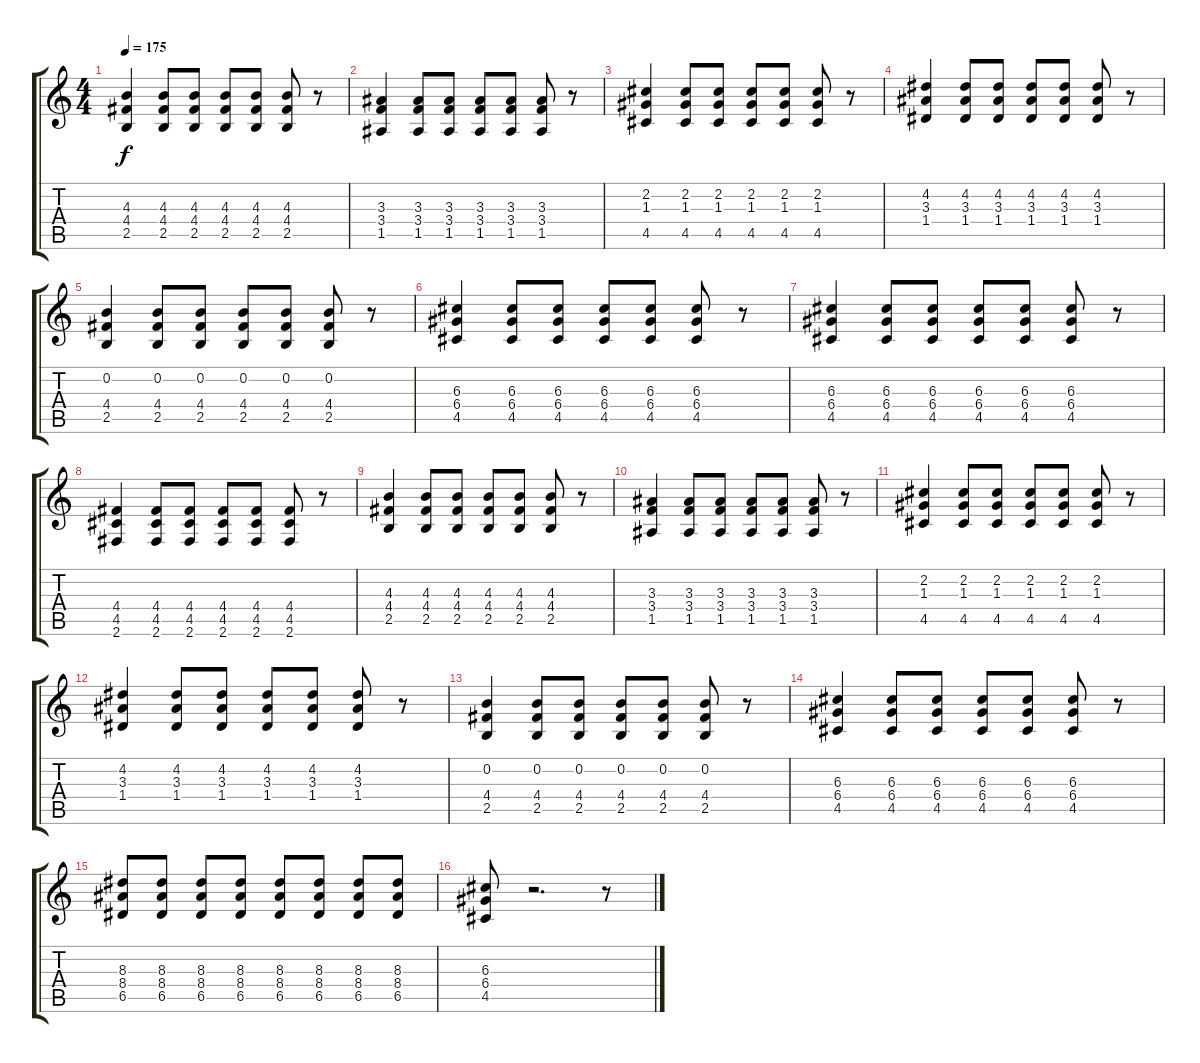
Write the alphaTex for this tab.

\track "" {instrument acousticguitarsteel}
\staff {score tabs}
\tuning (E4 B3 G3 D3 A2 E2) {hide}
\ts (4 4)
\tempo 175
\clef g2
\ks c
(4.3 4.4 2.5).4{dy f} (4.3 4.4 2.5).8 (4.3 4.4 2.5).8 (4.3 4.4 2.5).8 (4.3 4.4 2.5).8 (4.3 4.4 2.5).8 r.8 |
(3.3 3.4 1.5).4 (3.3 3.4 1.5).8 (3.3 3.4 1.5).8 (3.3 3.4 1.5).8 (3.3 3.4 1.5).8 (3.3 3.4 1.5).8 r.8 |
(2.2 1.3 4.5).4 (2.2 1.3 4.5).8 (2.2 1.3 4.5).8 (2.2 1.3 4.5).8 (2.2 1.3 4.5).8 (2.2 1.3 4.5).8 r.8 |
(4.2 3.3 1.4).4 (4.2 3.3 1.4).8 (4.2 3.3 1.4).8 (4.2 3.3 1.4).8 (4.2 3.3 1.4).8 (4.2 3.3 1.4).8 r.8 |
(0.2 4.4 2.5).4 (0.2 4.4 2.5).8 (0.2 4.4 2.5).8 (0.2 4.4 2.5).8 (0.2 4.4 2.5).8 (0.2 4.4 2.5).8 r.8 |
(6.3 6.4 4.5).4 (6.3 6.4 4.5).8 (6.3 6.4 4.5).8 (6.3 6.4 4.5).8 (6.3 6.4 4.5).8 (6.3 6.4 4.5).8 r.8 |
(6.3 6.4 4.5).4 (6.3 6.4 4.5).8 (6.3 6.4 4.5).8 (6.3 6.4 4.5).8 (6.3 6.4 4.5).8 (6.3 6.4 4.5).8 r.8 |
(4.4 4.5 2.6).4 (4.4 4.5 2.6).8 (4.4 4.5 2.6).8 (4.4 4.5 2.6).8 (4.4 4.5 2.6).8 (4.4 4.5 2.6).8 r.8 |
(4.3 4.4 2.5).4 (4.3 4.4 2.5).8 (4.3 4.4 2.5).8 (4.3 4.4 2.5).8 (4.3 4.4 2.5).8 (4.3 4.4 2.5).8 r.8 |
(3.3 3.4 1.5).4 (3.3 3.4 1.5).8 (3.3 3.4 1.5).8 (3.3 3.4 1.5).8 (3.3 3.4 1.5).8 (3.3 3.4 1.5).8 r.8 |
(2.2 1.3 4.5).4 (2.2 1.3 4.5).8 (2.2 1.3 4.5).8 (2.2 1.3 4.5).8 (2.2 1.3 4.5).8 (2.2 1.3 4.5).8 r.8 |
(4.2 3.3 1.4).4 (4.2 3.3 1.4).8 (4.2 3.3 1.4).8 (4.2 3.3 1.4).8 (4.2 3.3 1.4).8 (4.2 3.3 1.4).8 r.8 |
(0.2 4.4 2.5).4 (0.2 4.4 2.5).8 (0.2 4.4 2.5).8 (0.2 4.4 2.5).8 (0.2 4.4 2.5).8 (0.2 4.4 2.5).8 r.8 |
(6.3 6.4 4.5).4 (6.3 6.4 4.5).8 (6.3 6.4 4.5).8 (6.3 6.4 4.5).8 (6.3 6.4 4.5).8 (6.3 6.4 4.5).8 r.8 |
(8.3 8.4 6.5).8 (8.3 8.4 6.5).8 (8.3 8.4 6.5).8 (8.3 8.4 6.5).8 (8.3 8.4 6.5).8 (8.3 8.4 6.5).8 (8.3 8.4 6.5).8 (8.3 8.4 6.5).8 |
(6.3 6.4 4.5).8 r.2{d} r.8
